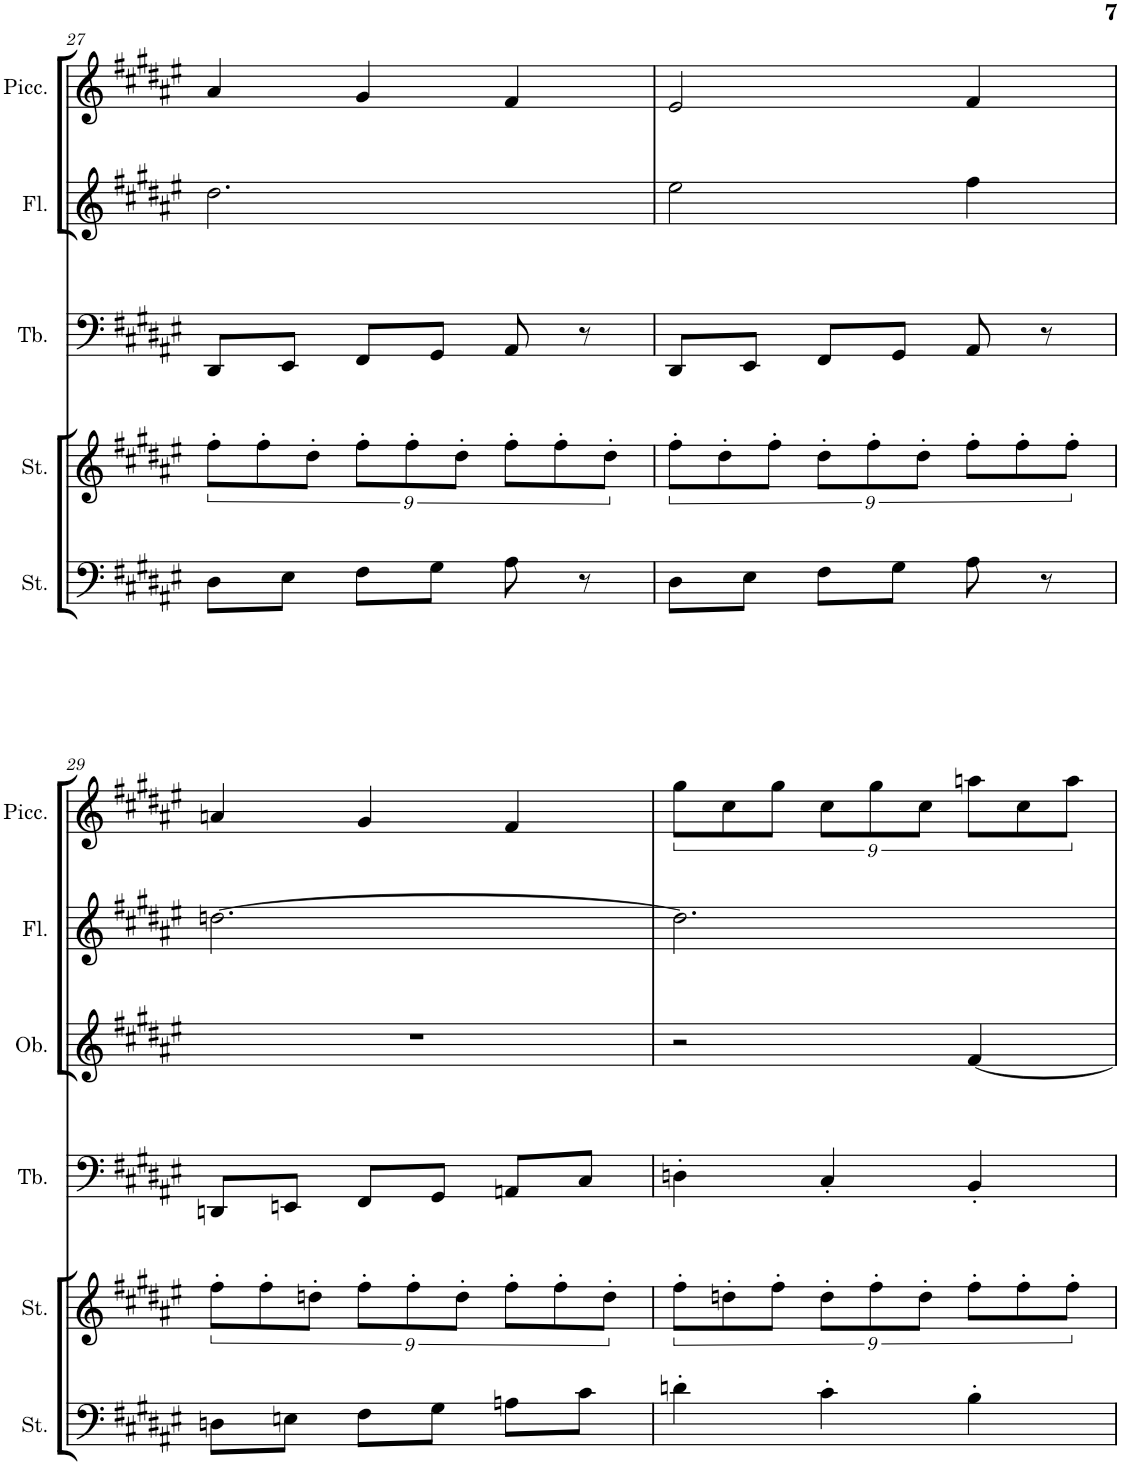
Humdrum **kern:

**kern	**kern	**kern	**kern	**kern	**kern
*part6	*part5	*part4	*part3	*part2	*part1
*staff6	*staff5	*staff4	*staff3	*staff2	*staff1
*I"Strings	*I"Strings	*I"Tuba	*I"Oboe	*I"Flute	*I"Piccolo
*I'St.	*I'St.	*I'Tb.	*I'Ob.	*I'Fl.	*I'Picc.
!!LO:PB:g=z
*clefF4	*clefG2	*clefF4	*clefG2	*clefG2	*clefG2
*	*	*	*	*	*Trd-7c-12
*k[f#c#g#d#a#e#]	*k[f#c#g#d#a#e#]	*k[f#c#g#d#a#e#]	*k[f#c#g#d#a#e#]	*k[f#c#g#d#a#e#]	*k[f#c#g#d#a#e#]
*M3/4	*M3/4	*M3/4	*M3/4	*M3/4	*M3/4
=27	=27	=27	=27	=27	=27
8D#\L	12ff#'\L	8DD#/L	2.r	2.dd#\	4a#/
.	12ff#'\	.	.	.	.
8E#\J	.	8EE#/J	.	.	.
.	12dd#'\J	.	.	.	.
8F#\L	12ff#'\L	8FF#/L	.	.	4g#/
.	12ff#'\	.	.	.	.
8G#\J	.	8GG#/J	.	.	.
.	12dd#'\J	.	.	.	.
8A#\	12ff#'\L	8AA#/	.	.	4f#/
.	12ff#'\	.	.	.	.
8r	.	8r	.	.	.
.	12dd#'\J	.	.	.	.
=28	=28	=28	=28	=28	=28
8D#\L	12ff#'\L	8DD#/L	2.r	2ee#\	2e#/
.	12dd#'\	.	.	.	.
8E#\J	.	8EE#/J	.	.	.
.	12ff#'\J	.	.	.	.
8F#\L	12dd#'\L	8FF#/L	.	.	.
.	12ff#'\	.	.	.	.
8G#\J	.	8GG#/J	.	.	.
.	12dd#'\J	.	.	.	.
8A#\	12ff#'\L	8AA#/	.	4ff#\	4f#/
.	12ff#'\	.	.	.	.
8r	.	8r	.	.	.
.	12ff#'\J	.	.	.	.
!!LO:LB:g=z
=29	=29	=29	=29	=29	=29
8Dn\L	12ff#'\L	8DDn/L	2.r	[2.ddn\	4an/
.	12ff#'\	.	.	.	.
8En\J	.	8EEn/J	.	.	.
.	12ddn'\J	.	.	.	.
8F#\L	12ff#'\L	8FF#/L	.	.	4g#/
.	12ff#'\	.	.	.	.
8G#\J	.	8GG#/J	.	.	.
.	12dd'\J	.	.	.	.
8An\L	12ff#'\L	8AAn/L	.	.	4f#/
.	12ff#'\	.	.	.	.
8c#\J	.	8C#/J	.	.	.
.	12dd'\J	.	.	.	.
=30	=30	=30	=30	=30	=30
4dn'\	12ff#'\L	4Dn'\	2r	2.dd\]	12gg#\L
.	12ddn'\	.	.	.	12cc#\
.	12ff#'\J	.	.	.	12gg#\J
4c#'\	12dd'\L	4C#'/	.	.	12cc#\L
.	12ff#'\	.	.	.	12gg#\
.	12dd'\J	.	.	.	12cc#\J
4B'\	12ff#'\L	4BB'/	[4f#/	.	12aan\L
.	12ff#'\	.	.	.	12cc#\
.	12ff#'\J	.	.	.	12aa\J
=	=	=	=	=	=
*-	*-	*-	*-	*-	*-
